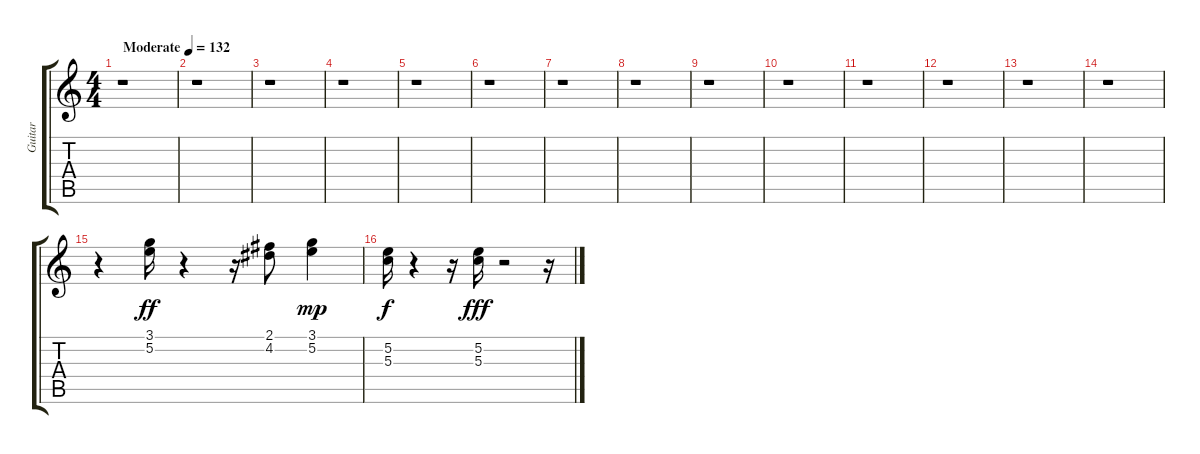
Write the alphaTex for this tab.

\track ("Guitar" "Guitar") {instrument electricguitarjazz}
\staff {score tabs}
\tuning (E4 B3 G3 D3 A2 E2) {hide}
\ts (4 4)
\tempo (132 "Moderate")
\clef g2
\ks c
r.1{dy ff instrument electricguitarjazz} |
r.1 |
r.1 |
r.1 |
r.1 |
r.1 |
r.1 |
r.1 |
r.1 |
r.1 |
r.1 |
r.1 |
r.1 |
r.1 |
r.4 (3.1 5.2).16 r.4 r.16 (2.1 4.2).8 (3.1 5.2).4{dy mp} |
(5.2 5.3).16{dy f} r.4 r.16 (5.2 5.3).16{dy fff} r.2 r.16
